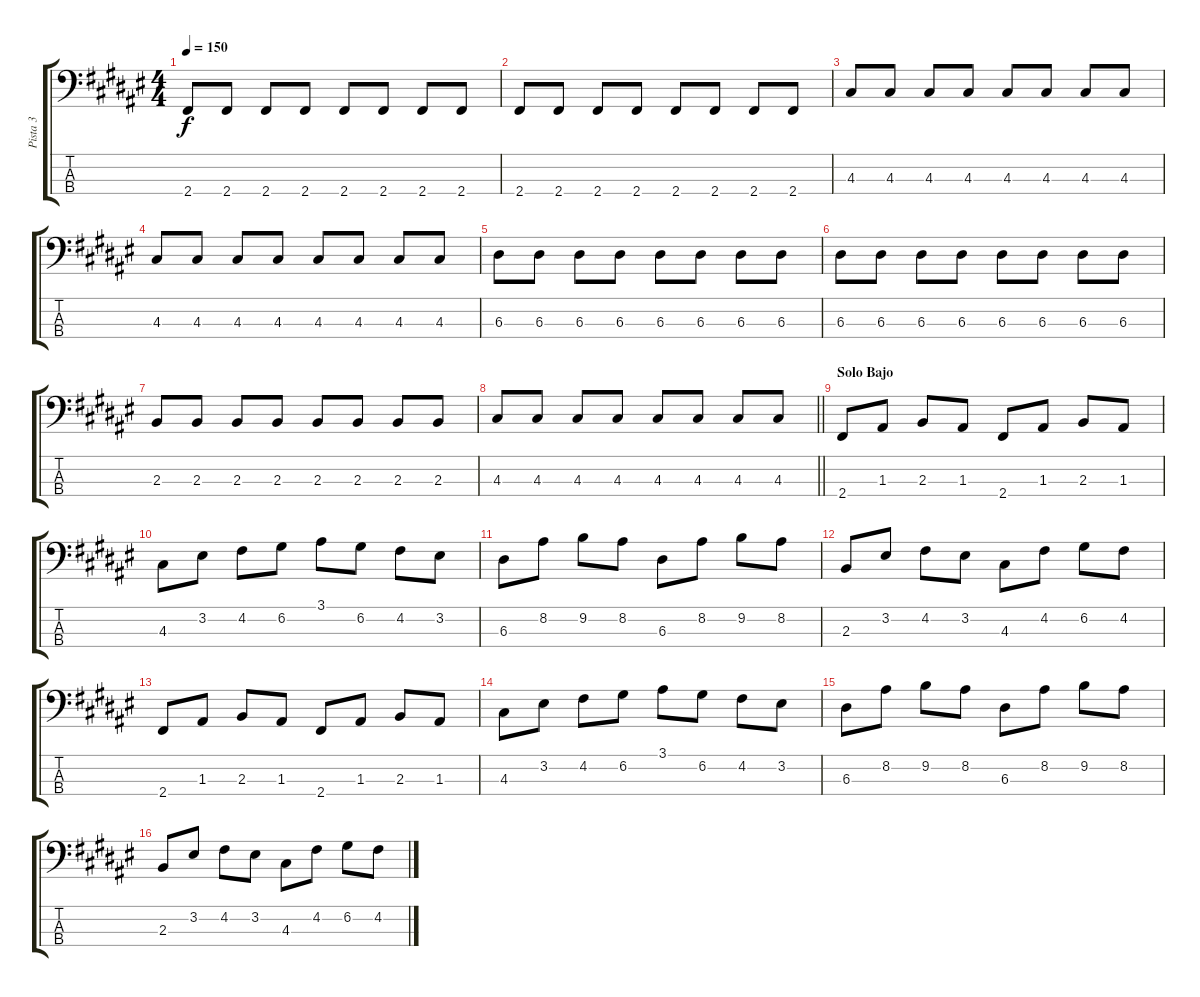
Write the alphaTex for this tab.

\track ("Pista 3" "Pista 3") {instrument electricbassfinger}
\staff {score tabs}
\tuning (G2 D2 A1 E1) {hide}
\ts (4 4)
\tempo 150
\clef f4
\ks d#minor
2.4.8{dy f} 2.4.8 2.4.8 2.4.8 2.4.8 2.4.8 2.4.8 2.4.8 |
2.4.8 2.4.8 2.4.8 2.4.8 2.4.8 2.4.8 2.4.8 2.4.8 |
4.3.8 4.3.8 4.3.8 4.3.8 4.3.8 4.3.8 4.3.8 4.3.8 |
4.3.8 4.3.8 4.3.8 4.3.8 4.3.8 4.3.8 4.3.8 4.3.8 |
6.3.8 6.3.8 6.3.8 6.3.8 6.3.8 6.3.8 6.3.8 6.3.8 |
6.3.8 6.3.8 6.3.8 6.3.8 6.3.8 6.3.8 6.3.8 6.3.8 |
2.3.8 2.3.8 2.3.8 2.3.8 2.3.8 2.3.8 2.3.8 2.3.8 |
\barLineRight lightlight
4.3.8 4.3.8 4.3.8 4.3.8 4.3.8 4.3.8 4.3.8 4.3.8 |
\section ("" "Solo Bajo")
2.4.8 1.3.8 2.3.8 1.3.8 2.4.8 1.3.8 2.3.8 1.3.8 |
4.3.8 3.2.8 4.2.8 6.2.8 3.1.8 6.2.8 4.2.8 3.2.8 |
6.3.8 8.2.8 9.2.8 8.2.8 6.3.8 8.2.8 9.2.8 8.2.8 |
2.3.8 3.2.8 4.2.8 3.2.8 4.3.8 4.2.8 6.2.8 4.2.8 |
2.4.8 1.3.8 2.3.8 1.3.8 2.4.8 1.3.8 2.3.8 1.3.8 |
4.3.8 3.2.8 4.2.8 6.2.8 3.1.8 6.2.8 4.2.8 3.2.8 |
6.3.8 8.2.8 9.2.8 8.2.8 6.3.8 8.2.8 9.2.8 8.2.8 |
2.3.8 3.2.8 4.2.8 3.2.8 4.3.8 4.2.8 6.2.8 4.2.8
